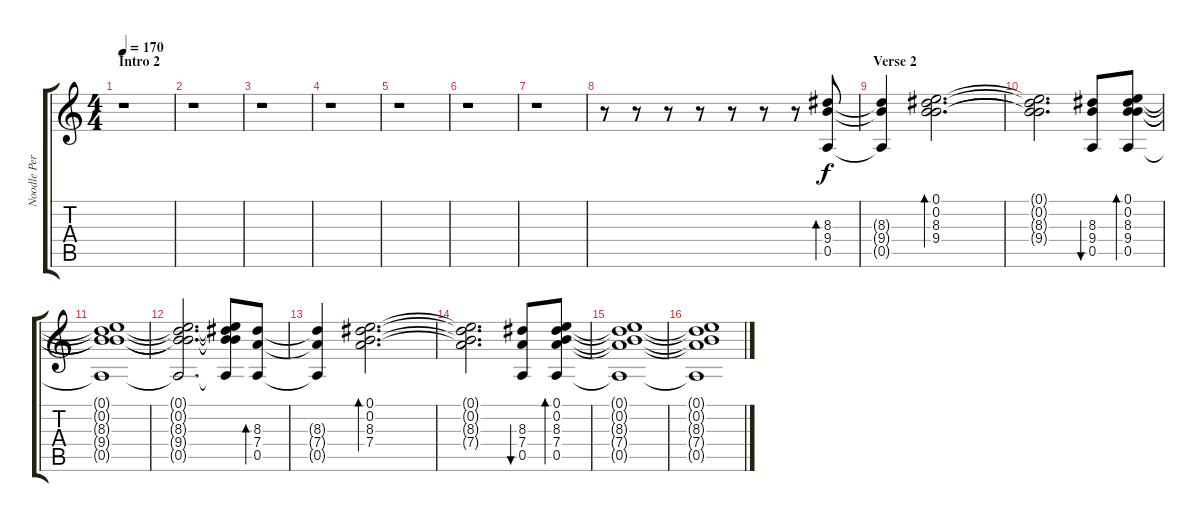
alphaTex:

\track ("Noodle Perez" "Noodle Per") {instrument electricguitarclean}
\staff {score tabs}
\tuning (E4 B3 G3 D3 A2 D2) {hide}
\ts (4 4)
\section ("" "Intro 2")
\tempo 170
\clef g2
\ks c
r.1{dy f} |
r.1 |
r.1 |
r.1 |
r.1 |
r.1 |
r.1 |
r.8 r.8 r.8 r.8 r.8 r.8 r.8 (8.3 9.4 0.5).8{bd 120} |
\section ("" "Verse 2")
(8.3{t} 9.4{t} 0.5{t}).4 (0.1 0.2 8.3 9.4).2{d bd 120} |
(0.1{t} 0.2{t} 8.3{t} 9.4{t}).2{d} (8.3 9.4 0.5).8{bu 120} (0.1 0.2 8.3 9.4 0.5).8{bd 120} |
(0.1{t} 0.2{t} 8.3{t} 9.4{t} 0.5{t}).1 |
(0.1{t} 0.2{t} 8.3{t} 9.4{t} 0.5{t}).2{d} (0.1{t} 0.2{t} 8.3{t} 9.4{t} 0.5{t}).8 (8.3 7.4 0.5).8{bd 120} |
(8.3{t} 7.4{t} 0.5{t}).4 (0.1 0.2 8.3 7.4).2{d bd 120} |
(0.1{t} 0.2{t} 8.3{t} 7.4{t}).2{d} (8.3 7.4 0.5).8{bu 120} (0.1 0.2 8.3 7.4 0.5).8{bd 120} |
(0.1{t} 0.2{t} 8.3{t} 7.4{t} 0.5{t}).1 |
(0.1{t} 0.2{t} 8.3{t} 7.4{t} 0.5{t}).1
